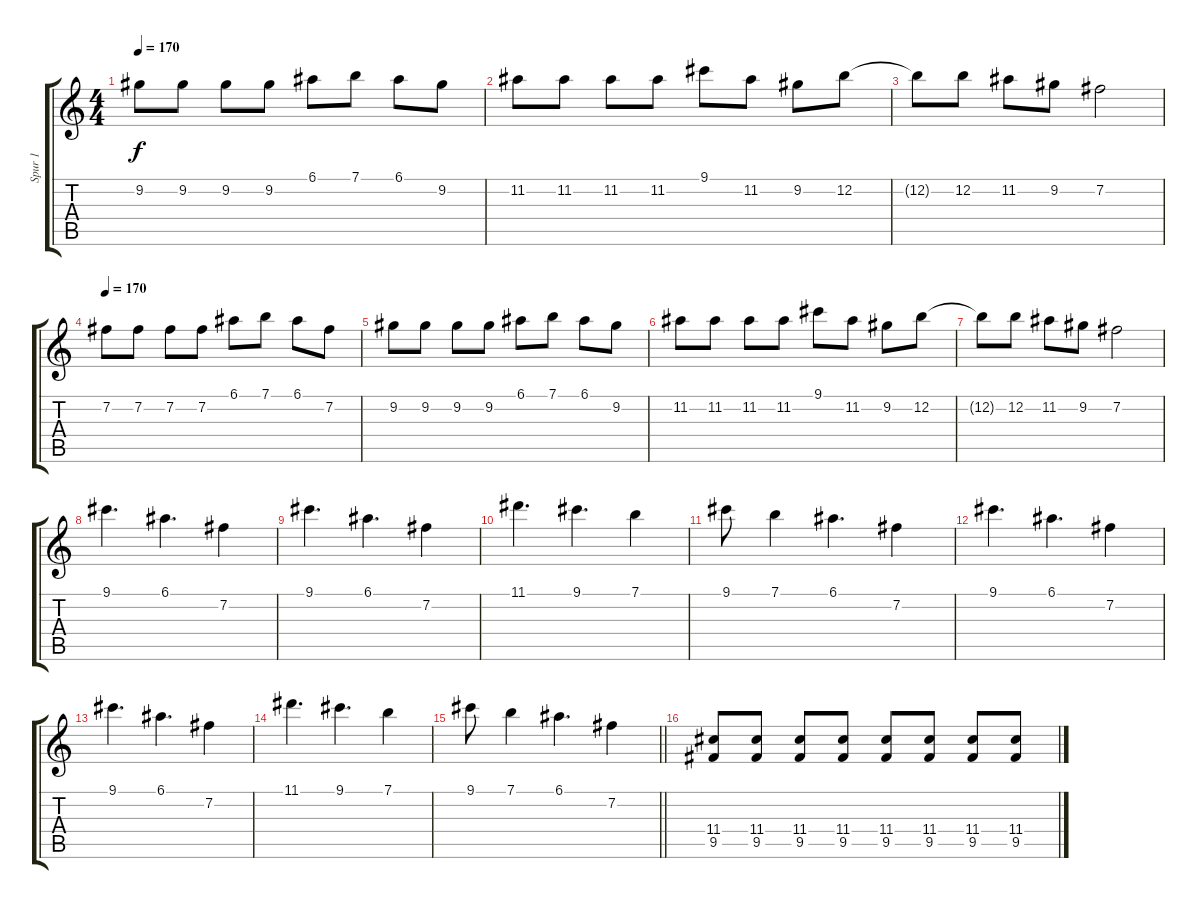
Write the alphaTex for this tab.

\track ("Spur 1" "Spur 1") {instrument overdrivenguitar}
\staff {score tabs}
\tuning (E4 B3 G3 D3 A2 E2) {hide}
\ts (4 4)
\tempo 170
\clef g2
\ks c
9.2.8{dy f} 9.2.8 9.2.8 9.2.8 6.1.8 7.1.8 6.1.8 9.2.8 |
11.2.8 11.2.8 11.2.8 11.2.8 9.1.8 11.2.8 9.2.8 12.2.8 |
12.2{t}.8 12.2.8 11.2.8 9.2.8 7.2.2 |
\tempo 170
7.2.8 7.2.8 7.2.8 7.2.8 6.1.8 7.1.8 6.1.8 7.2.8 |
9.2.8 9.2.8 9.2.8 9.2.8 6.1.8 7.1.8 6.1.8 9.2.8 |
11.2.8 11.2.8 11.2.8 11.2.8 9.1.8 11.2.8 9.2.8 12.2.8 |
12.2{t}.8 12.2.8 11.2.8 9.2.8 7.2.2 |
9.1.4{d} 6.1.4{d} 7.2.4 |
9.1.4{d} 6.1.4{d} 7.2.4 |
11.1.4{d} 9.1.4{d} 7.1.4 |
9.1.8 7.1.4 6.1.4{d} 7.2.4 |
9.1.4{d} 6.1.4{d} 7.2.4 |
9.1.4{d} 6.1.4{d} 7.2.4 |
11.1.4{d} 9.1.4{d} 7.1.4 |
\barLineRight lightlight
9.1.8 7.1.4 6.1.4{d} 7.2.4 |
(11.4 9.5).8 (11.4 9.5).8 (11.4 9.5).8 (11.4 9.5).8 (11.4 9.5).8 (11.4 9.5).8 (11.4 9.5).8 (11.4 9.5).8
